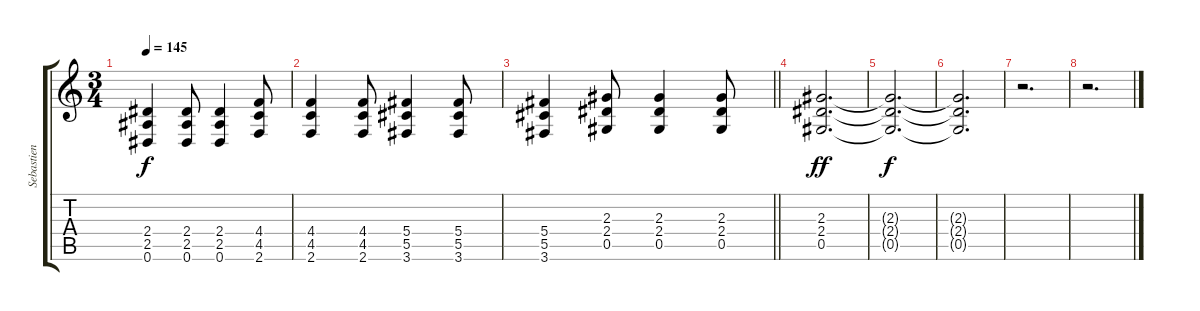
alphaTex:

\track ("Sebastien" "Sebastien") {instrument distortionguitar}
\staff {score tabs}
\tuning (Eb4 Bb3 Gb3 Db3 Ab2 Eb2) {hide}
\ts (3 4)
\tempo 145
\clef g2
\ks c
(2.4 2.5 0.6).4{dy f} (2.4 2.5 0.6).8 (2.4 2.5 0.6).4 (4.4 4.5 2.6).8 |
(4.4 4.5 2.6).4 (4.4 4.5 2.6).8 (5.4 5.5 3.6).4 (5.4 5.5 3.6).8 |
\barLineRight lightlight
(5.4 5.5 3.6).4 (2.3 2.4 0.5).8 (2.3 2.4 0.5).4 (2.3 2.4 0.5).8 |
(2.3 2.4 0.5).2{d dy ff volume 0} |
(2.3{t} 2.4{t} 0.5{t}).2{d dy f} |
(2.3{t} 2.4{t} 0.5{t}).2{d} |
r.2{d} |
r.2{d volume 12}
